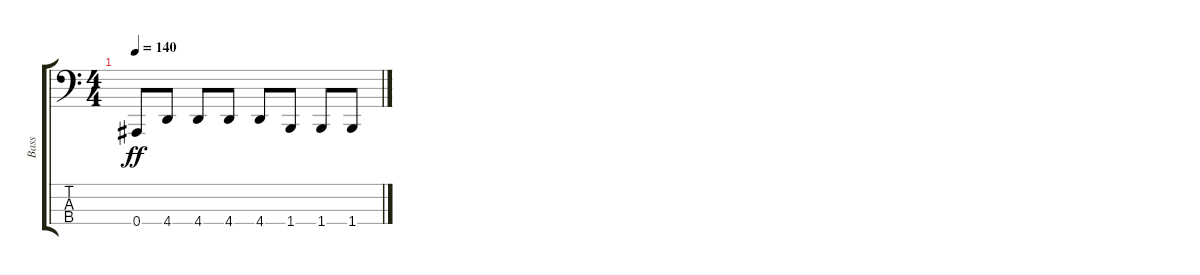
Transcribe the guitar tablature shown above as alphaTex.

\track ("Bass" "Bass") {instrument electricbassfinger}
\staff {score tabs}
\tuning (Eb2 Bb1 F1 Bb0) {hide}
\ts (4 4)
\tempo 140
\clef f4
\ks c
0.4{t}.8{dy ff} 4.4.8 4.4.8 4.4.8 4.4.8 1.4.8 1.4.8 1.4.8
